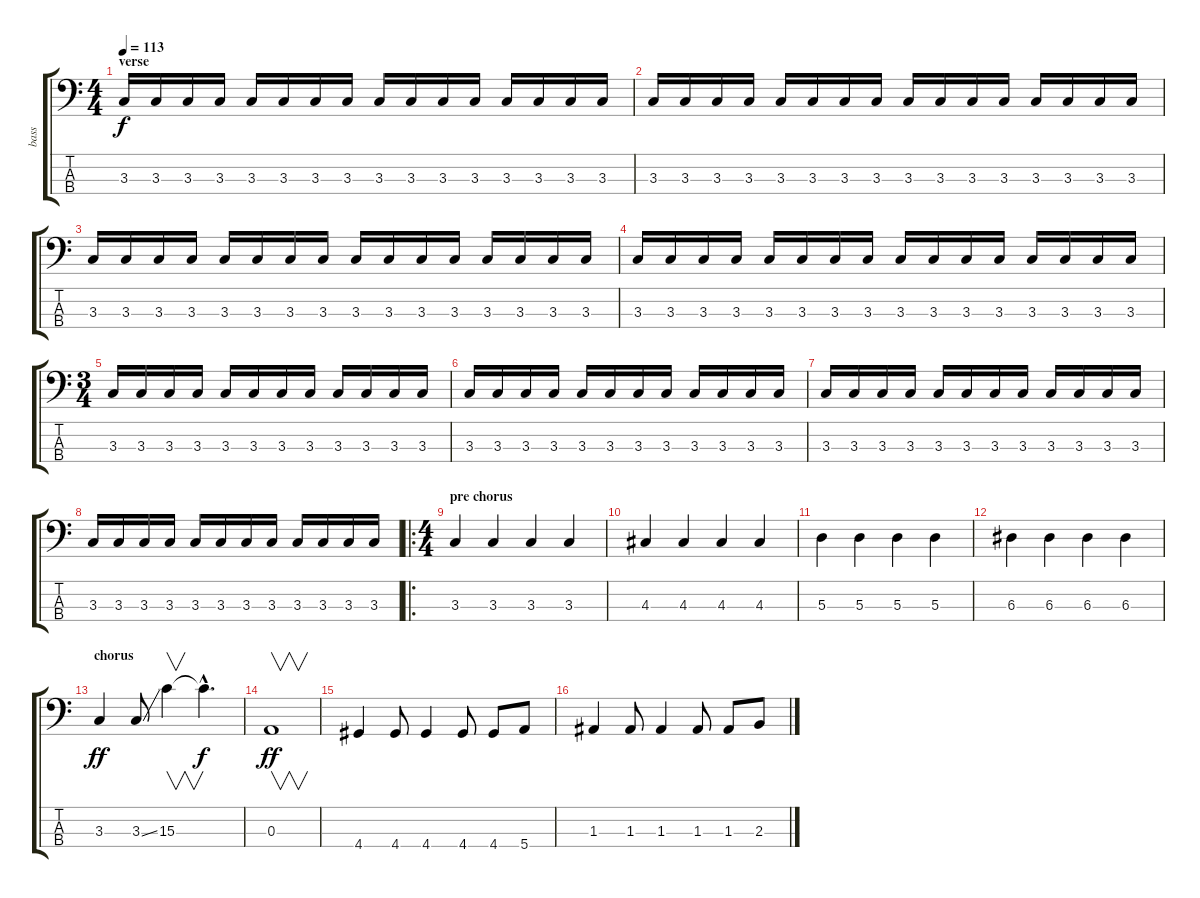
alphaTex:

\track ("bass" "bass") {instrument electricbassfinger}
\staff {score tabs}
\tuning (G2 D2 A1 E1) {hide}
\ts (4 4)
\section ("" "verse")
\tempo 113
\clef f4
\ks c
3.3.16{dy f} 3.3.16 3.3.16 3.3.16 3.3.16 3.3.16 3.3.16 3.3.16 3.3.16 3.3.16 3.3.16 3.3.16 3.3.16 3.3.16 3.3.16 3.3.16 |
3.3.16 3.3.16 3.3.16 3.3.16 3.3.16 3.3.16 3.3.16 3.3.16 3.3.16 3.3.16 3.3.16 3.3.16 3.3.16 3.3.16 3.3.16 3.3.16 |
3.3.16 3.3.16 3.3.16 3.3.16 3.3.16 3.3.16 3.3.16 3.3.16 3.3.16 3.3.16 3.3.16 3.3.16 3.3.16 3.3.16 3.3.16 3.3.16 |
3.3.16 3.3.16 3.3.16 3.3.16 3.3.16 3.3.16 3.3.16 3.3.16 3.3.16 3.3.16 3.3.16 3.3.16 3.3.16 3.3.16 3.3.16 3.3.16 |
\ts (3 4)
3.3.16 3.3.16 3.3.16 3.3.16 3.3.16 3.3.16 3.3.16 3.3.16 3.3.16 3.3.16 3.3.16 3.3.16 |
3.3.16 3.3.16 3.3.16 3.3.16 3.3.16 3.3.16 3.3.16 3.3.16 3.3.16 3.3.16 3.3.16 3.3.16 |
3.3.16 3.3.16 3.3.16 3.3.16 3.3.16 3.3.16 3.3.16 3.3.16 3.3.16 3.3.16 3.3.16 3.3.16 |
3.3.16 3.3.16 3.3.16 3.3.16 3.3.16 3.3.16 3.3.16 3.3.16 3.3.16 3.3.16 3.3.16 3.3.16 |
\ro
\ts (4 4)
\section ("" "pre chorus")
3.3.4 3.3.4 3.3.4 3.3.4 |
4.3.4 4.3.4 4.3.4 4.3.4 |
5.3.4 5.3.4 5.3.4 5.3.4 |
6.3.4 6.3.4 6.3.4 6.3.4 |
\section ("" "chorus")
3.3.4{dy ff} 3.3{ss}.8 15.3.4{v} 15.3{hac t}.4{d dy f} |
0.3.1{v dy ff} |
4.4.4 4.4.8 4.4.4 4.4.8 4.4.8 5.4.8 |
1.3.4 1.3.8 1.3.4 1.3.8 1.3.8 2.3.8
